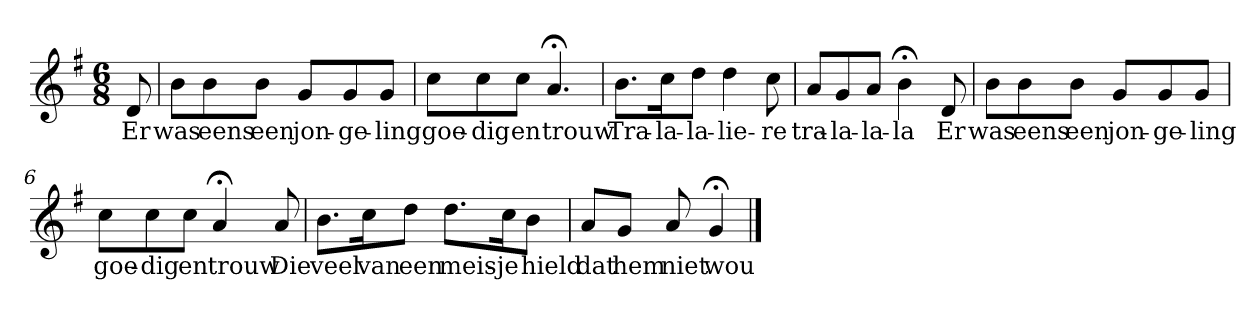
**kern	**text
*part1	*part1
*staff1	*staff1
*k[f#]	*
*G:	*
*M6/8	*
*MM120	*
=	=
8d	Er
=1	=1
8bL	was
8b	eens
8bJ	een
8gL	jon-
8g	-ge-
8gJ	-ling
=2	=2
8ccL	goe-
8cc	-dig
8ccJ	en
4.a;<	trouw
=3	=3
8.bL	Tra-
16ccK	-la-
8ddJ	-la-
4dd	-lie-
8cc	-re
=4	=4
8aL	tra-
8g	-la-
8aJ	-la-
4b;<	-la
8d	Er
=5	=5
8bL	was
8b	eens
8bJ	een
8gL	jon-
8g	-ge-
8gJ	-ling
=6	=6
8ccL	goe-
8cc	-dig
8ccJ	en
4a;<	trouw
8a	Die
=7	=7
8.bL	veel
16ccK	van
8ddJ	een
8.ddL	meis-
16ccK	-je
8bJ	hield
=8	=8
8aL	dat
8gJ	hem
8a	niet
4g;<	wou
==	==
*-	*-
